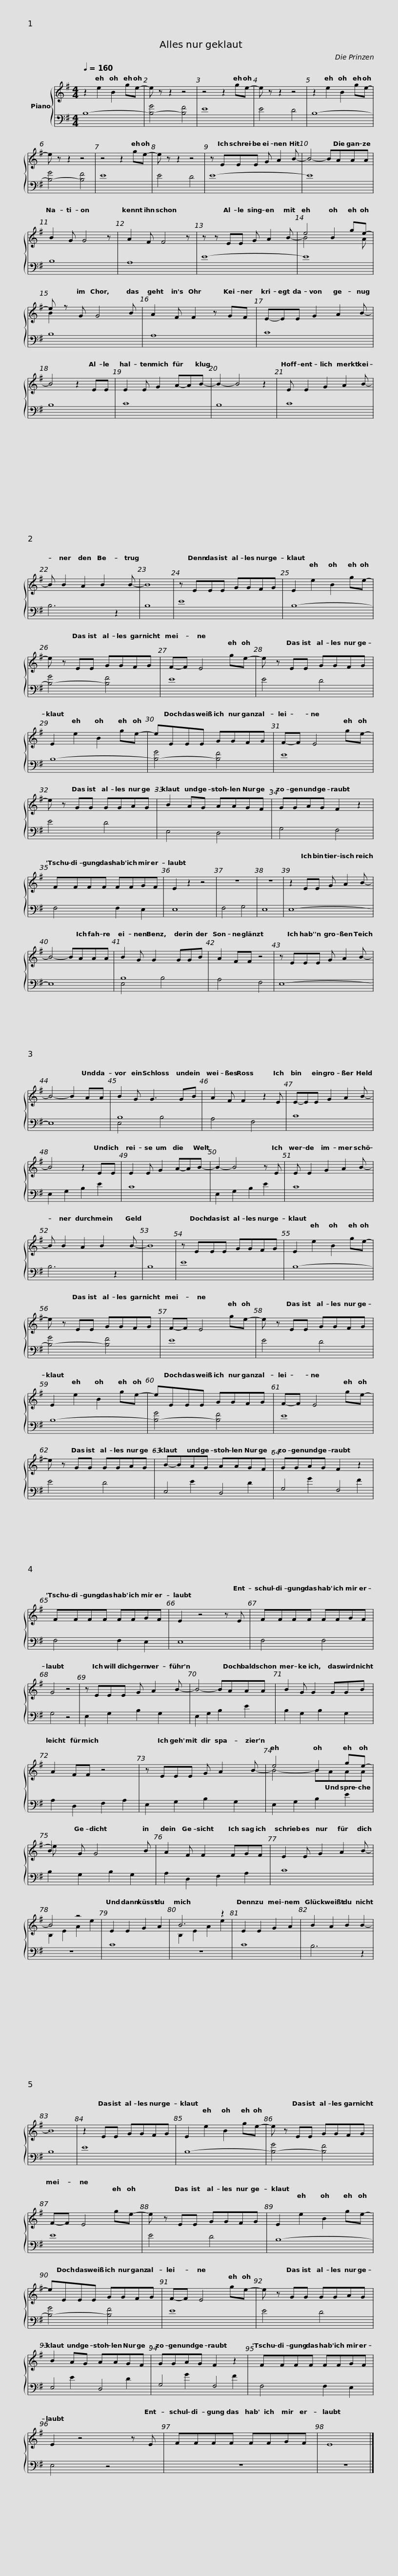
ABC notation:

X:1
%%score { ( 1 3 ) | ( 2 4 ) }
L:1/8
Q:1/4=160
M:4/4
I:linebreak $
K:G
V:1 treble
V:3 treble
V:2 bass
V:4 bass
V:1
 z2 e2 B2 ge- | e z z2 z4 | z4 z2 ge- | e z z2 z4 | z2 e2 B2 ge- | %5
 e z z2 z4 | z4 z2 ge- | e z z2 z4 |$ z EEE G A2 B- | B4- BAAA | %10
 B2 G G4 z | A2 F F4 z | z z EE G A2 B- |$ e4 B2 ge- | e z G G4 B | %15
 A2 F F2 z GF | E-EE G2 A2 B- | B4 z2 EE |$ E2 E G2 A-AB- | B2- B4 z2 | %20
 E E2 G2 A2 B- | B B2 A2 B2 B- | B8 |$ z EEE GGFG | E2 e2 B2 ge- | %25
 e z EE GGFG | F-F E4 ge- |$ e z EE GGFG | E2 e2 B2 ge- | eEEE GGFG | %30
 F-F E4 ge- |$ e z GG GGAG | B2 AG AAGF | GGAG F2 z2 |$ FFFF FFGF | %35
 E2 z2 z4 | z8 | z8 | z2 EE G A2 B- | B4- BAAA |$ %40
 B2 G G2 GGB | A2 FF z4 | z EEE G A2 B- | B4- B2 AA |$ B2 G G3 GB | %45
 A2 F F2 z2 E | E-EE G2 A2 B- | B4 z2 EE |$ E2 E G2 A-AB- | B2- B4 z E | %50
 E E2 G2 A2 B- | B B2 A2 B2 B- | B8 |$ z EEE GGFG | E2 e2 B2 ge- | %55
 e z EE GGFG | F-F E4 ge- |$ e z EE GGFG | E2 e2 B2 ge- | eEEE GGFG | %60
 F-F E4 ge- |$ e z GG GGAG | B-BAG AAGF | GGAG F2 z2 |$ FFFF FFGF | %65
 E2 z4 z E | FFFF FFGF | G4 z4 |$ z EEE G A2 B- | B4- BAAA | %70
 B2 G G2 GGB |$ A2 FF z4 | z EEE G A2 B- | e4 B2 ge- | B2 G G4 B |$ %75
 A2 F F2 FGF | E2 E G2 A2 B- | B4 z4 | E2 E2 G2 A2 | B6 z2 |$ %80
 E2 E2 G2 A2 | B2 A2 B2 B2- | B8 | z2 EE GGFG | E2 e2 B2 ge- |$ %85
 e z EE GGFG | F-F E4 ge- | e z EE GGFG | E2 e2 B2 ge- |$ eEEE GGFG | %90
 F-F E4 ge- | e z GG GGAG |$ B2 AG AAGF | GGAG F2 z2 | FFFF FFGF |$ %95
 E2 z4 z E | FFFF FFGF | E8 |] %98
V:2
 B,8- | [B,-G]4 [B,F]4 | E8 | E4 D4 | B,8- | %5
 [B,-G]4 [B,F]4 | E8 | E4 D4 |$ E8- | E8 | %10
 B,8 | A,8 | E8- |$ E8 | B,8 | %15
 A,8 | C8 | B,8 |$ C8 | B,8 | %20
 C8 | B,6 z2 | B,8 |$ E8 | B,8- | %25
 [B,-G]4 [B,F]4 | E8 |$ E4 D4 | B,8- | [B,-G]4 [B,F]4 | %30
 E8 |$ E4 D4 | E,4 D,4 | G,4 F,4 |$ F,4 F,2 E,2 | %35
 E,8 | F,4 G,4 | E,8 | E,8- | E,8 |$ %40
 B,8 | A,4 F,4 | E,8- | E,8 |$ B,8 | %45
 A,4 F,4 | C8 | E,2 G,2 B,2 E2 |$ C8 | E,2 G,2 B,2 E2 | %50
 C8 | B,6 z2 | B,8 |$ E8 | B,8- | %55
 [B,-G]4 [B,F]4 | E8 |$ E4 D4 | B,8- | [B,-G]4 [B,F]4 | %60
 E8 |$ E4 D4 | E,4 D,4 | G,4 F,4 |$ F,4 F,2 E,2 | %65
 E,8 | F,4 F,4 | G,4 z4 |$ E,2 G,2 B,2 G,2 | E,2 G,2 B,2 E2 | %70
 B,2 G,2 B,2 G,2 |$ A,2 D,2 F,2 A,2 | E,2 G,2 B,2 G,2 | E,2 G,2 B,2 E2 | B,2 G,2 B,2 G,2 |$ %75
 A,2 D,2 F,2 A,2 | C8 | z8 | C8 | z8 |$ %80
 C8 | B,6 z2 | B,8 | E8 | B,8- |$ %85
 [B,-G]4 [B,F]4 | E8 | E4 D4 | B,8- |$ [B,-G]4 [B,F]4 | %90
 E8 | E4 D4 |$ E,4 D,4 | G,4 F,4 | F,4 F,2 E,2 |$ %95
 E,4 z4 | z8 | z8 |] %98
V:3
 x8 | x8 | x8 | x8 | x8 | %5
 x8 | x8 | x8 |$ x8 | x8 | %10
 x8 | x8 | x8 |$ B4 x3 A | B2 x6 | %15
 x8 | x8 | x8 |$ x8 | x8 | %20
 x8 | x8 | x8 |$ x8 | x8 | %25
 x8 | x8 |$ x8 | x8 | x8 | %30
 x8 |$ x8 | x8 | x8 |$ x8 | %35
 x8 | x8 | x8 | x8 | x8 |$ %40
 x8 | x8 | x8 | x8 |$ x8 | %45
 x8 | x8 | x8 |$ x8 | x8 | %50
 x8 | x8 | x8 |$ x8 | x8 | %55
 x8 | x8 |$ x8 | x8 | x8 | %60
 x8 |$ x8 | x8 | x8 |$ x8 | %65
 x8 | x8 | x8 |$ x8 | x8 | %70
 x8 |$ x8 | x8 | B4- BAAA | e x7 |$ %75
 x8 | x8 | B,2 E2 A2 e2 | x8 | B,2 E2 A2 e2 |$ %80
 x8 | x8 | x8 | x8 | x8 |$ %85
 x8 | x8 | x8 | x8 |$ x8 | %90
 x8 | x8 |$ x8 | x8 | x8 |$ %95
 x8 | x8 | x8 |] %98
V:4
 x8 | x8 | x8 | x8 | x8 | %5
 x8 | x8 | x8 |$ x8 | x8 | %10
 x8 | x8 | x8 |$ x8 | x8 | %15
 x8 | x8 | x8 |$ x8 | x8 | %20
 x8 | x8 | x8 |$ x8 | x8 | %25
 x8 | x8 |$ x8 | x8 | x8 | %30
 x8 |$ x8 | x8 | x8 |$ x8 | %35
 x8 | x8 | x8 | x8 | x8 |$ %40
 E,4 B,4 | x8 | x8 | x8 |$ E,4 B,4 | %45
 x8 | x8 | x8 |$ x8 | x8 | %50
 x8 | x8 | x8 |$ x8 | x8 | %55
 x8 | x8 |$ x8 | x8 | x8 | %60
 x8 |$ x8 | x2 E2 x2 D2 | x2 G2 x2 F2 |$ x8 | %65
 x8 | x8 | x8 |$ x8 | x8 | %70
 x8 |$ x8 | x8 | x8 | x8 |$ %75
 x8 | x8 | x8 | x8 | x8 |$ %80
 x8 | x8 | x8 | x8 | x8 |$ %85
 x8 | x8 | x8 | x8 |$ x8 | %90
 x8 | x8 |$ x2 E2 x2 D2 | x2 G2 x2 F2 | x8 |$ %95
 x8 | x8 | x8 |] %98
